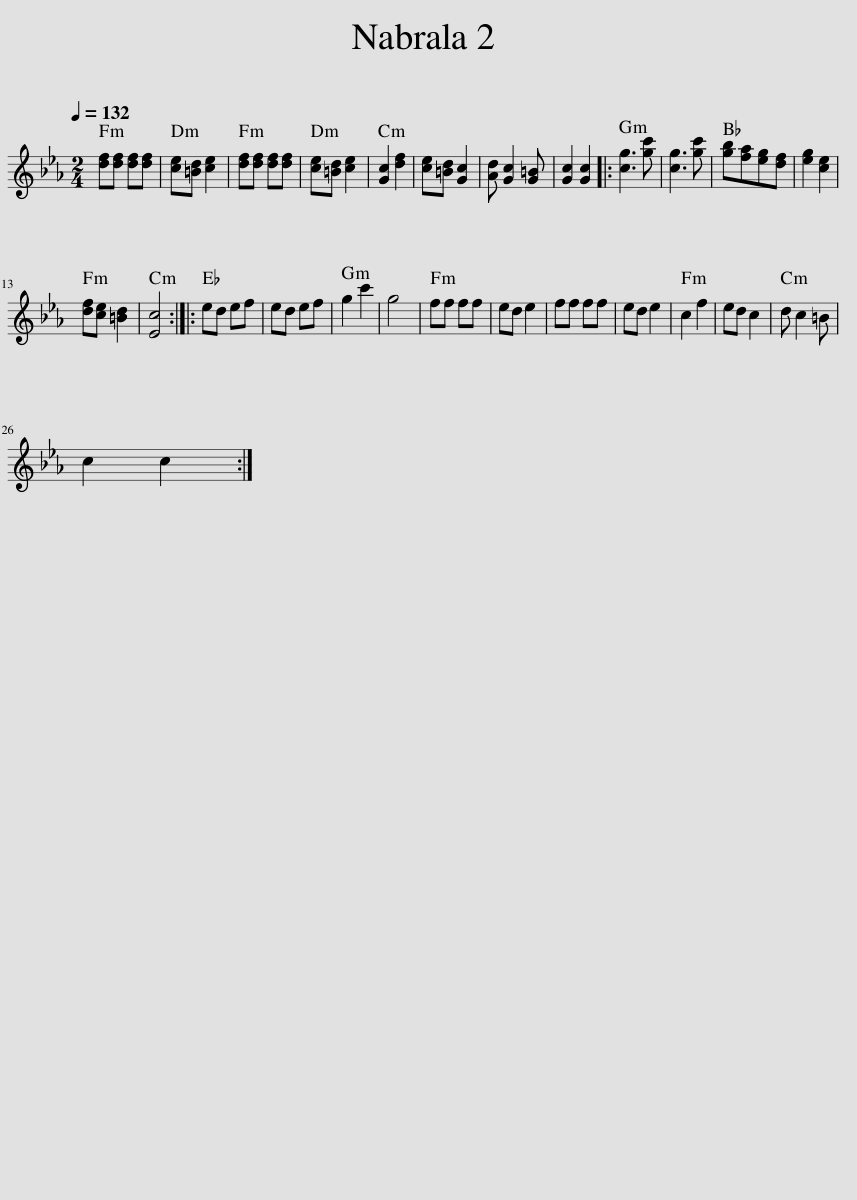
X:1
L:1/8
Q:1/4=132
M:2/4
I:linebreak $
K:Eb
V:1 treble
V:1
 [df][df] [df][df] | [ce][=Bd] [ce]2 | [df][df] [df][df] | [ce][=Bd] [ce]2 | [Gc]2 [df]2 | %5
 [ce][=Bd] [Gc]2 | [Ad] [Gc]2 [G=B] | [Gc]2 [Gc]2 |: [cg]3 [gc'] | [cg]3 [gc'] | %10
 [gb][fa][eg][df] | [eg]2 [ce]2 |$ [df][ce] [=Bd]2 | [Ec]4 :: ed ef | %15
 ed ef | g2 c'2 | g4 | ff ff | ed e2 | %20
 ff ff | ed e2 | c2 f2 | ed c2 | d c2 =B |$ %25
 c2 c2 :| %26
